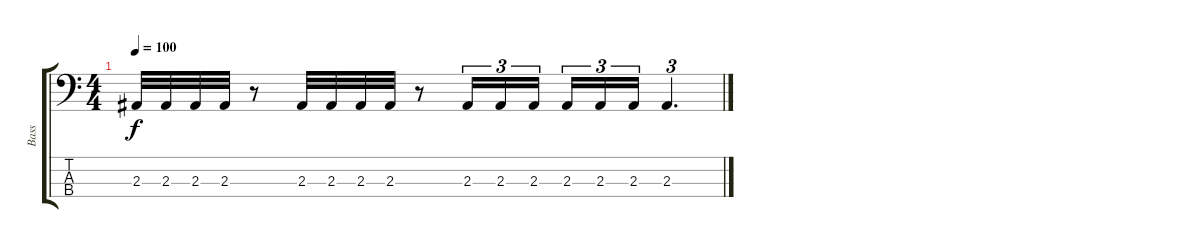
\track ("Bass" "Bass") {instrument electricbassfinger}
\staff {score tabs}
\tuning (Gb2 Db2 Ab1 Db1) {hide}
\ts (4 4)
\tempo 100
\clef f4
\ks c
2.3.32{dy f} 2.3.32 2.3.32 2.3.32 r.8 2.3.32 2.3.32 2.3.32 2.3.32 r.8 2.3.16{tu (3 2)} 2.3.16{tu (3 2)} 2.3.16{tu (3 2) beam splitsecondary} 2.3.16{tu (3 2)} 2.3.16{tu (3 2)} 2.3.16{tu (3 2)} 2.3.4{d tu (3 2)}
